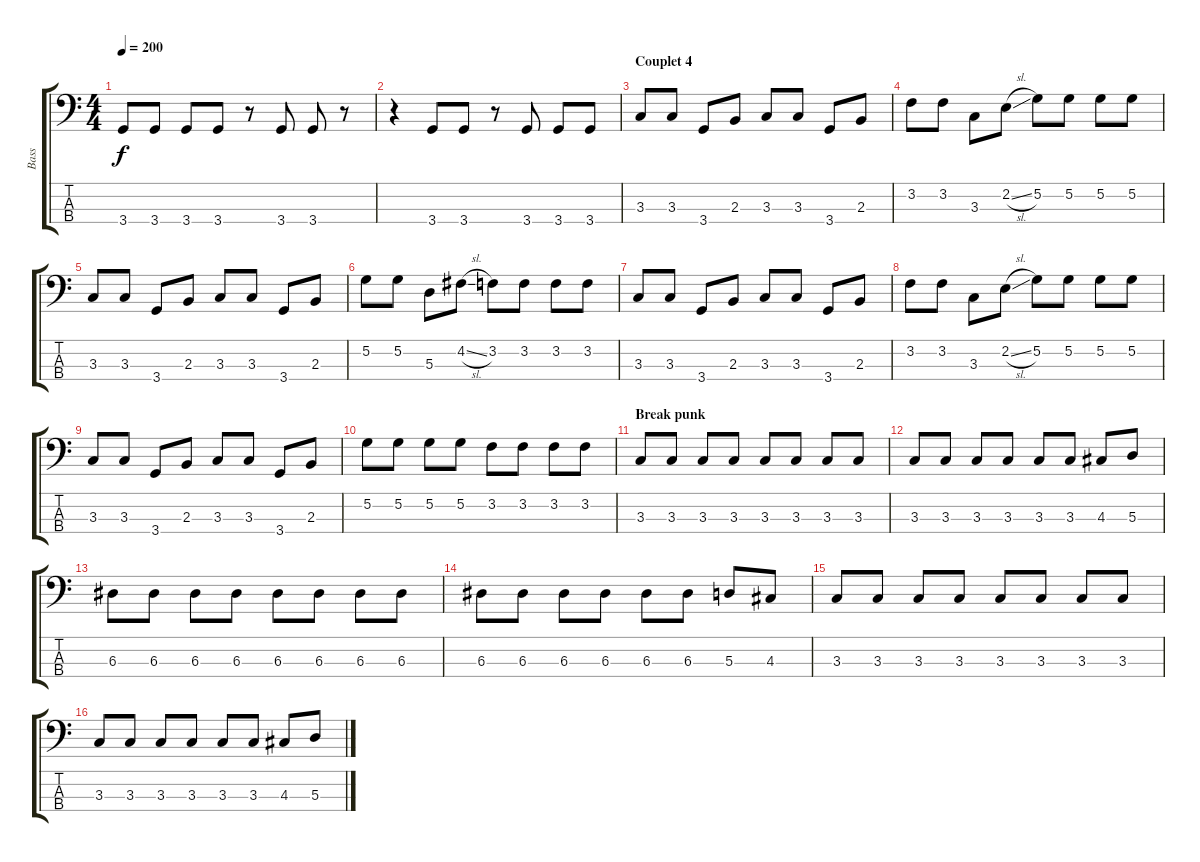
\track ("Bass" "Bass") {instrument electricbassfinger}
\staff {score tabs}
\tuning (G2 D2 A1 E1) {hide}
\ts (4 4)
\tempo 200
\clef f4
\ks c
3.4.8{dy f} 3.4.8 3.4.8 3.4.8 r.8 3.4.8 3.4.8 r.8 |
r.4 3.4.8 3.4.8 r.8 3.4.8 3.4.8 3.4.8 |
\section ("" "Couplet 4")
3.3.8 3.3.8 3.4.8 2.3.8 3.3.8 3.3.8 3.4.8 2.3.8 |
3.2.8 3.2.8 3.3.8 2.2{sl}.8 5.2.8 5.2.8 5.2.8 5.2.8 |
3.3.8 3.3.8 3.4.8 2.3.8 3.3.8 3.3.8 3.4.8 2.3.8 |
5.2.8 5.2.8 5.3.8 4.2{sl}.8 3.2.8 3.2.8 3.2.8 3.2.8 |
3.3.8 3.3.8 3.4.8 2.3.8 3.3.8 3.3.8 3.4.8 2.3.8 |
3.2.8 3.2.8 3.3.8 2.2{sl}.8 5.2.8 5.2.8 5.2.8 5.2.8 |
3.3.8 3.3.8 3.4.8 2.3.8 3.3.8 3.3.8 3.4.8 2.3.8 |
5.2.8 5.2.8 5.2.8 5.2.8 3.2.8 3.2.8 3.2.8 3.2.8 |
\section ("" "Break punk")
3.3.8 3.3.8 3.3.8 3.3.8 3.3.8 3.3.8 3.3.8 3.3.8 |
3.3.8 3.3.8 3.3.8 3.3.8 3.3.8 3.3.8 4.3.8 5.3.8 |
6.3.8 6.3.8 6.3.8 6.3.8 6.3.8 6.3.8 6.3.8 6.3.8 |
6.3.8 6.3.8 6.3.8 6.3.8 6.3.8 6.3.8 5.3.8 4.3.8 |
3.3.8 3.3.8 3.3.8 3.3.8 3.3.8 3.3.8 3.3.8 3.3.8 |
3.3.8 3.3.8 3.3.8 3.3.8 3.3.8 3.3.8 4.3.8 5.3.8
